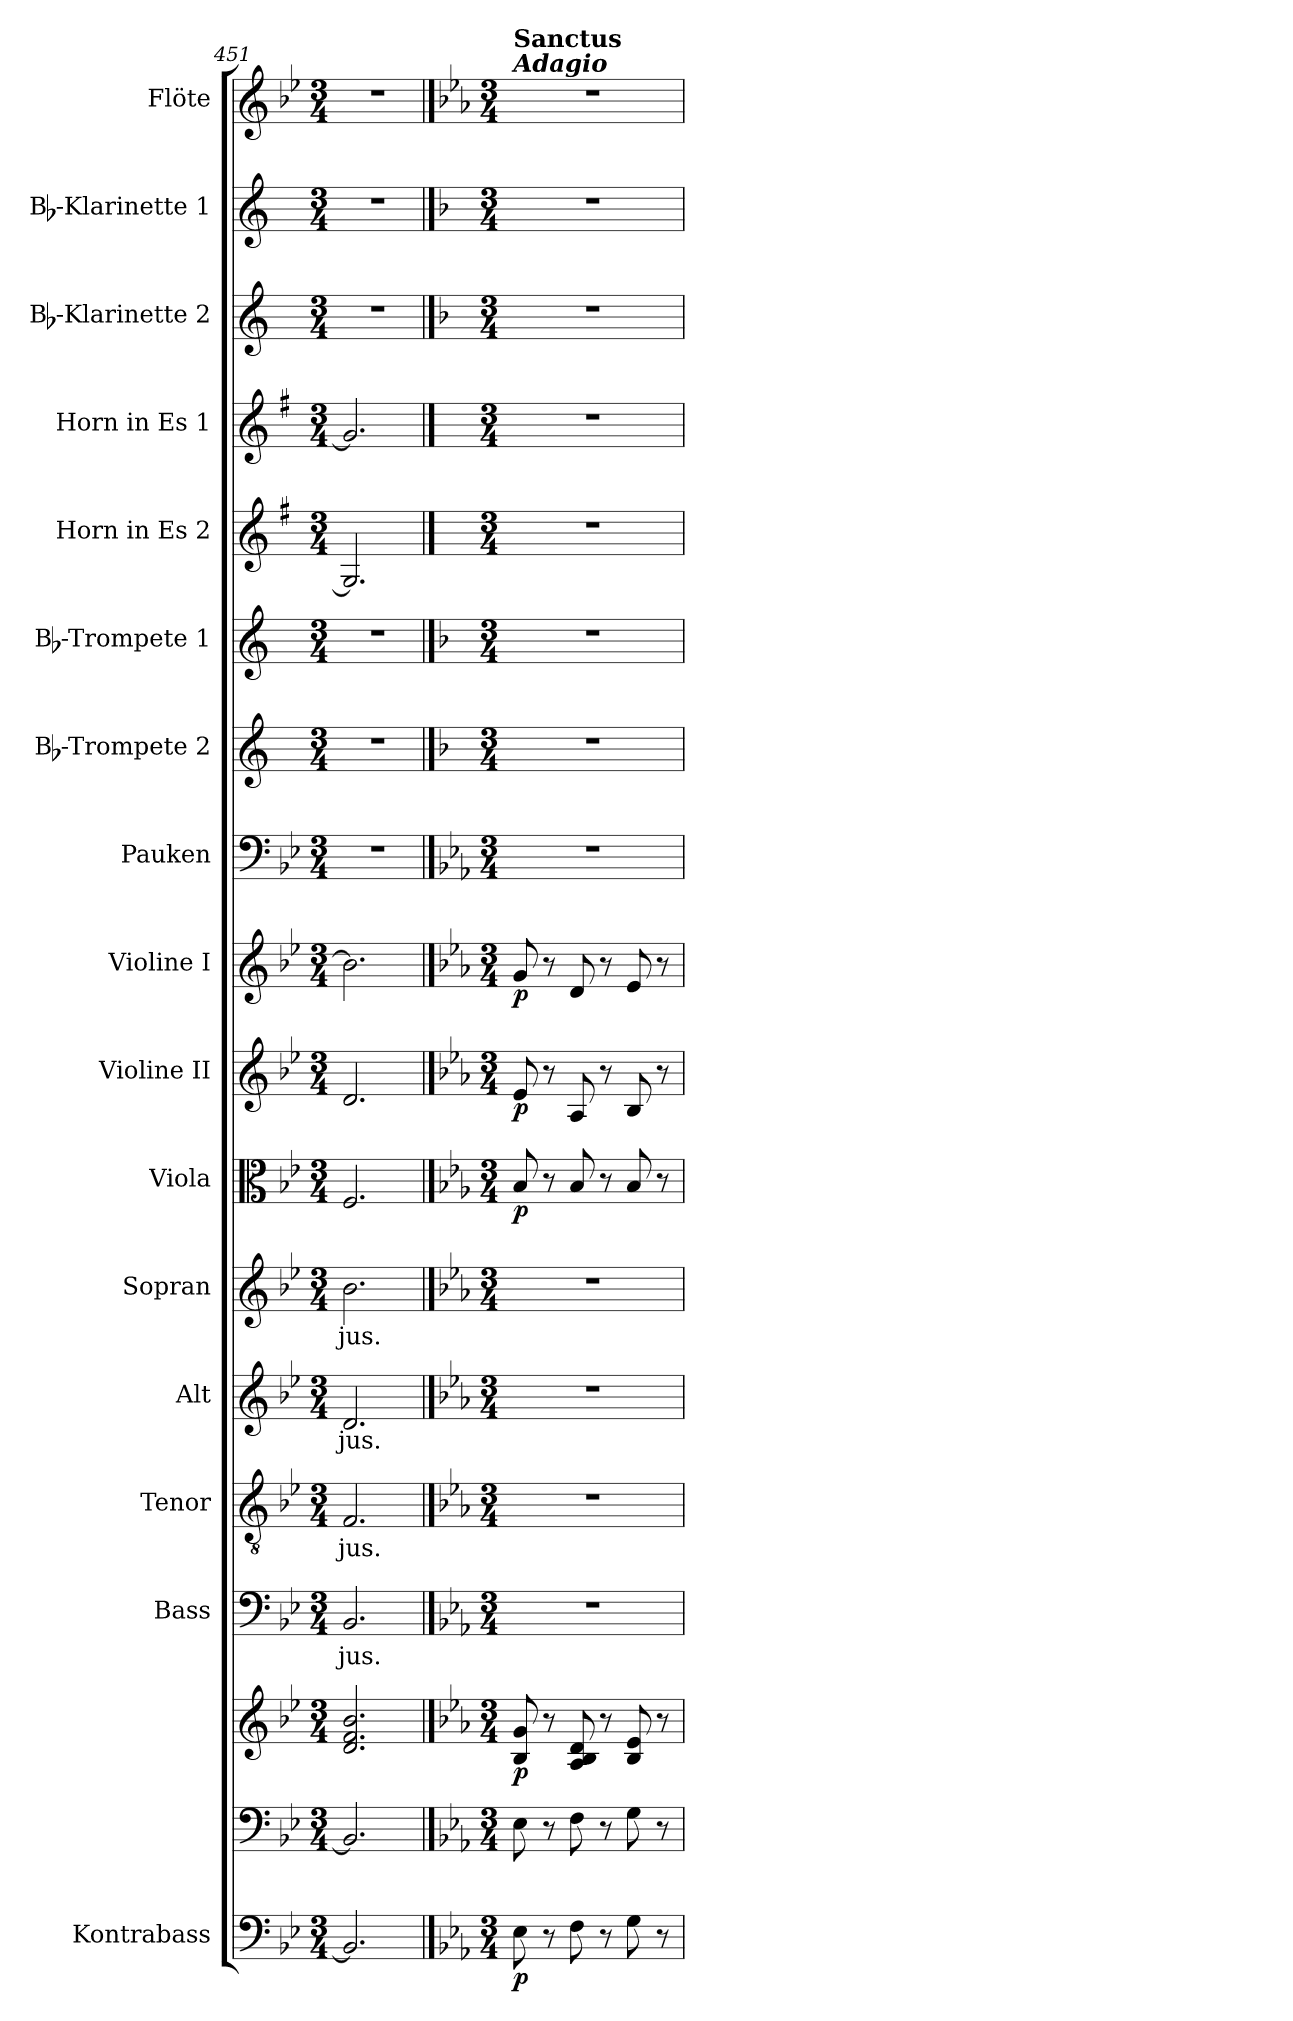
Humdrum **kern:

**kern	**dynam	**kern	**kern	**dynam	**kern	**text	**kern	**text	**kern	**text	**kern	**text	**kern	**dynam	**kern	**dynam	**kern	**dynam	**kern	**kern	**kern	**kern	**kern	**kern	**kern	**kern
*part17	*part17	*part16	*part16	*part16	*part15	*part15	*part14	*part14	*part13	*part13	*part12	*part12	*part11	*part11	*part10	*part10	*part9	*part9	*part8	*part7	*part6	*part5	*part4	*part3	*part2	*part1
*staff18	*staff18	*staff17	*staff16	*staff16/17	*staff15	*staff15	*staff14	*staff14	*staff13	*staff13	*staff12	*staff12	*staff11	*staff11	*staff10	*staff10	*staff9	*staff9	*staff8	*staff7	*staff6	*staff5	*staff4	*staff3	*staff2	*staff1
*I"Kontrabass	*	*	*	*	*I"Bass	*	*I"Tenor	*	*I"Alt	*	*I"Sopran	*	*I"Viola	*	*I"Violine II	*	*I"Violine I	*	*I"Pauken	*I"Bb-Trompete 2	*I"Bb-Trompete 1	*I"Horn in Es 2	*I"Horn in Es 1	*I"Bb-Klarinette 2	*I"Bb-Klarinette 1	*I"Flöte
*I'Kb.	*	*	*	*	*I'B.	*	*I'T.	*	*I'A.	*	*I'S.	*	*I'Vla.	*	*I'Vl. II	*	*I'Vl. I	*	*I'Pk.	*I'Bb Trp. 2	*I'Bb Trp. 1	*	*	*I'Bb Kl. 2	*I'Bb Kl. 1	*I'Fl.
*clefF4	*	*clefF4	*clefG2	*	*clefF4	*	*clefGv2	*	*clefG2	*	*clefG2	*	*clefC3	*	*clefG2	*	*clefG2	*	*clefF4	*clefG2	*clefG2	*clefG2	*clefG2	*clefG2	*clefG2	*clefG2
*ITrd7c12	*	*	*	*	*	*	*	*	*	*	*	*	*	*	*	*	*	*	*	*ITrd1c2	*ITrd1c2	*ITrd5c9	*ITrd5c9	*ITrd1c2	*ITrd1c2	*
*k[b-e-]	*	*k[b-e-]	*k[b-e-]	*	*k[b-e-]	*	*k[b-e-]	*	*k[b-e-]	*	*k[b-e-]	*	*k[b-e-]	*	*k[b-e-]	*	*k[b-e-]	*	*k[b-e-]	*k[b-e-]	*k[b-e-]	*k[b-e-]	*k[b-e-]	*k[b-e-]	*k[b-e-]	*k[b-e-]
*B-:	*	*B-:	*B-:	*	*B-:	*	*B-:	*	*B-:	*	*B-:	*	*B-:	*	*B-:	*	*B-:	*	*B-:	*B-:	*B-:	*B-:	*B-:	*B-:	*B-:	*B-:
*M3/4	*	*M3/4	*M3/4	*	*M3/4	*	*M3/4	*	*M3/4	*	*M3/4	*	*M3/4	*	*M3/4	*	*M3/4	*	*M3/4	*M3/4	*M3/4	*M3/4	*M3/4	*M3/4	*M3/4	*M3/4
=451	=451	=451	=451	=451	=451	=451	=451	=451	=451	=451	=451	=451	=451	=451	=451	=451	=451	=451	=451	=451	=451	=451	=451	=451	=451	=451
!	!	!	!	!	!	!LO:LY:b	!	!LO:LY:b	!	!LO:LY:b	!	!LO:LY:b	!	!	!	!	!	!	!	!	!	!	!	!	!	!
2.BBB-/]	.	2.BB-/]	2.d/ 2.f/ 2.b-/	.	2.BB-/	-jus.	2.F/	-jus.	2.d/	-jus.	2.b-\	-jus.	2.F/	.	2.d/	.	2.b-\]	.	2.r	2.r	2.r	2.BB-/]	2.B-/]	2.r	2.r	2.r
!!LO:PB:g=z
==452	==452	==452	==452	==452	==452	==452	==452	==452	==452	==452	==452	==452	==452	==452	==452	==452	==452	==452	==452	==452	==452	==452	==452	==452	==452	==452
*k[b-e-a-]	*	*k[b-e-a-]	*k[b-e-a-]	*	*k[b-e-a-]	*	*k[b-e-a-]	*	*k[b-e-a-]	*	*k[b-e-a-]	*	*k[b-e-a-]	*	*k[b-e-a-]	*	*k[b-e-a-]	*	*k[b-e-a-]	*k[b-e-a-]	*k[b-e-a-]	*k[b-e-a-]	*k[b-e-a-]	*k[b-e-a-]	*k[b-e-a-]	*k[b-e-a-]
*E-:	*	*E-:	*E-:	*	*E-:	*	*E-:	*	*E-:	*	*E-:	*	*E-:	*	*E-:	*	*E-:	*	*E-:	*E-:	*E-:	*E-:	*E-:	*E-:	*E-:	*E-:
*M3/4	*	*M3/4	*M3/4	*	*M3/4	*	*M3/4	*	*M3/4	*	*M3/4	*	*M3/4	*	*M3/4	*	*M3/4	*	*M3/4	*M3/4	*M3/4	*M3/4	*M3/4	*M3/4	*M3/4	*M3/4
!	!	!	!	!	!	!	!	!	!	!	!	!	!	!	!	!	!	!	!	!	!	!	!	!	!	!LO:TX:a:Bi:t=Adagio
!	!	!	!	!	!	!	!	!	!	!	!	!	!	!	!	!	!	!	!	!	!	!	!	!	!	!LO:TX:a:B:t=Sanctus
!	!LO:DY:b	!	!	!LO:DY:b	!	!	!	!	!	!	!	!	!	!LO:DY:b	!	!LO:DY:b	!	!LO:DY:b	!	!	!	!	!	!	!	!
8EE-\	p	8E-\	8B-/ 8g/	p	2.r	.	2.r	.	2.r	.	2.r	.	8B-/	p	8e-/	p	8g/	p	2.r	2.r	2.r	2.r	2.r	2.r	2.r	2.r
8r	.	8r	8r	.	.	.	.	.	.	.	.	.	8r	.	8r	.	8r	.	.	.	.	.	.	.	.	.
8FF\	.	8F\	8A-/ 8B-/ 8d/	.	.	.	.	.	.	.	.	.	8B-/	.	8A-/	.	8d/	.	.	.	.	.	.	.	.	.
8r	.	8r	8r	.	.	.	.	.	.	.	.	.	8r	.	8r	.	8r	.	.	.	.	.	.	.	.	.
8GG\	.	8G\	8B-/ 8e-/	.	.	.	.	.	.	.	.	.	8B-/	.	8B-/	.	8e-/	.	.	.	.	.	.	.	.	.
8r	.	8r	8r	.	.	.	.	.	.	.	.	.	8r	.	8r	.	8r	.	.	.	.	.	.	.	.	.
=	=	=	=	=	=	=	=	=	=	=	=	=	=	=	=	=	=	=	=	=	=	=	=	=	=	=
*-	*-	*-	*-	*-	*-	*-	*-	*-	*-	*-	*-	*-	*-	*-	*-	*-	*-	*-	*-	*-	*-	*-	*-	*-	*-	*-
